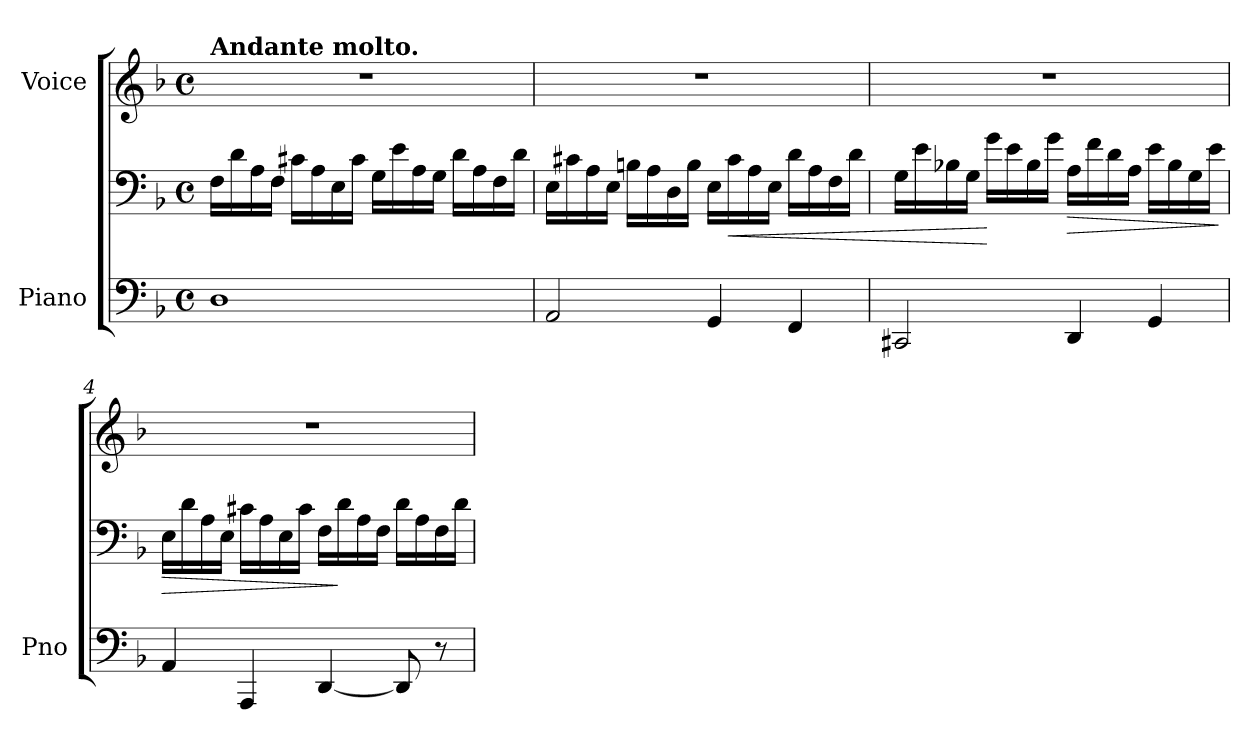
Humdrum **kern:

**kern	**kern	**dynam	**kern
*part2	*part2	*part2	*part1
*staff3	*staff2	*staff2/3	*staff1
*I"Piano	*	*	*I"Voice
*I'Pno	*	*	*
*clefF4	*clefF4	*	*clefG2
*k[b-]	*k[b-]	*	*k[b-]
*M4/4	*M4/4	*	*M4/4
*met(c)	*met(c)	*	*met(c)
*MM50	*MM50	*	*MM50
=1	=1	=1	=1
!	!	!	!LO:TX:a:B:t=Andante molto.
!	!	!LO:DY:b	!
1D	16F\LL	other-dynamics	1r
.	16d\	.	.
.	16A\	.	.
.	16F\JJ	.	.
.	16c#X\LL	.	.
.	16A\	.	.
.	16E\	.	.
.	16c#\JJ	.	.
.	16G\LL	.	.
.	16e\	.	.
.	16A\	.	.
.	16G\JJ	.	.
.	16d\LL	.	.
.	16A\	.	.
.	16F\	.	.
.	16d\JJ	.	.
=2	=2	=2	=2
2AA/	16E\LL	.	1r
.	16c#X\	.	.
.	16A\	.	.
.	16E\JJ	.	.
.	16Bn\LL	.	.
.	16A\	.	.
.	16D\	.	.
.	16B\JJ	.	.
4GG/	16E\LL	.	.
!	!	!LO:HP:b	!
.	16c#\	<	.
.	16A\	.	.
.	16E\JJ	.	.
4FF/	16d\LL	.	.
.	16A\	.	.
.	16F\	.	.
.	16d\JJ	.	.
!!LO:LB:g=z
=3	=3	=3	=3
2CC#X/	16G\LL	.	1r
.	16e\	.	.
.	16B-X\	.	.
.	16G\JJ	.	.
.	16g\LL	[	.
.	16e\	.	.
.	16B-\	.	.
.	16g\JJ	.	.
!	!	!LO:HP:b	!
4DD/	16A\LL	>	.
.	16f\	.	.
.	16d\	.	.
.	16A\JJ	.	.
4GG/	16e\LL	.	.
.	16B-\	.	.
.	16G\	.	.
.	16e\JJ	.	.
.	.	]	.
=4	=4	=4	=4
!	!	!LO:HP:b	!
4AA/	16E\LL	>	1r
.	16d\	.	.
.	16A\	.	.
.	16E\JJ	.	.
4AAA/	16c#X\LL	.	.
.	16A\	.	.
.	16E\	.	.
.	16c#\JJ	.	.
[4DD/	16F\LL	.	.
.	16d\	]	.
.	16A\	.	.
.	16F\JJ	.	.
8DD/]	16d\LL	.	.
.	16A\	.	.
8r	16F\	.	.
.	16d\JJ	.	.
=	=	=	=
*-	*-	*-	*-
